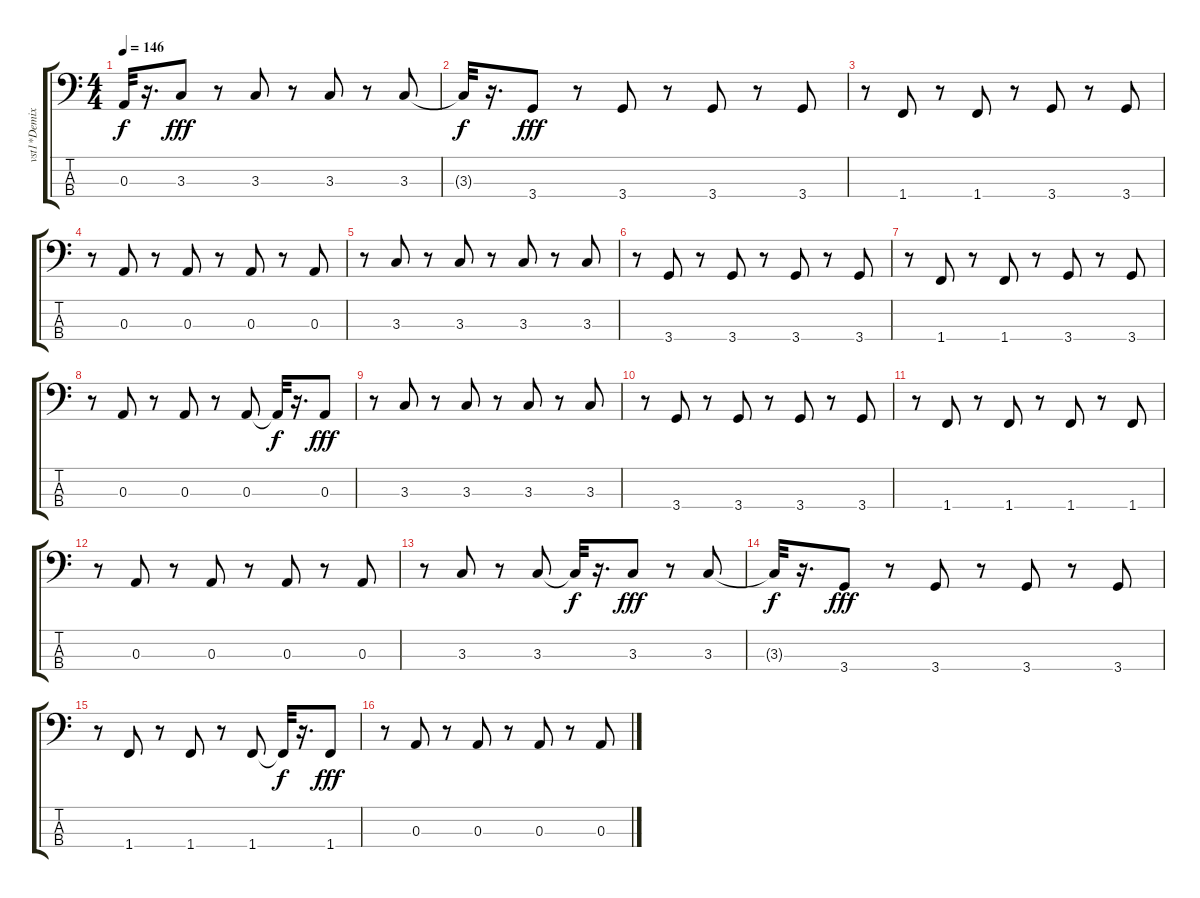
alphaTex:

\track ("vst1*Demixed 11" "vst1*Demix") {instrument synthbass1}
\staff {score tabs}
\tuning (G2 D2 A1 E1) {hide}
\ts (4 4)
\tempo 146
\clef f4
\ks c
0.3{t}.32{dy f} r.16{d} 3.3.8{dy fff} r.8 3.3.8 r.8 3.3.8 r.8 3.3.8 |
3.3{t}.32{dy f} r.16{d} 3.4.8{dy fff} r.8 3.4.8 r.8 3.4.8 r.8 3.4.8 |
r.8 1.4.8 r.8 1.4.8 r.8 3.4.8 r.8 3.4.8 |
r.8 0.3.8 r.8 0.3.8 r.8 0.3.8 r.8 0.3.8 |
r.8 3.3.8 r.8 3.3.8 r.8 3.3.8 r.8 3.3.8 |
r.8 3.4.8 r.8 3.4.8 r.8 3.4.8 r.8 3.4.8 |
r.8 1.4.8 r.8 1.4.8 r.8 3.4.8 r.8 3.4.8 |
r.8 0.3.8 r.8 0.3.8 r.8 0.3.8 0.3{t}.32{dy f} r.16{d} 0.3.8{dy fff} |
r.8 3.3.8 r.8 3.3.8 r.8 3.3.8 r.8 3.3.8 |
r.8 3.4.8 r.8 3.4.8 r.8 3.4.8 r.8 3.4.8 |
r.8 1.4.8 r.8 1.4.8 r.8 1.4.8 r.8 1.4.8 |
r.8 0.3.8 r.8 0.3.8 r.8 0.3.8 r.8 0.3.8 |
r.8 3.3.8 r.8 3.3.8 3.3{t}.32{dy f} r.16{d} 3.3.8{dy fff} r.8 3.3.8 |
3.3{t}.32{dy f} r.16{d} 3.4.8{dy fff} r.8 3.4.8 r.8 3.4.8 r.8 3.4.8 |
r.8 1.4.8 r.8 1.4.8 r.8 1.4.8 1.4{t}.32{dy f} r.16{d} 1.4.8{dy fff} |
r.8 0.3.8 r.8 0.3.8 r.8 0.3.8 r.8 0.3.8
